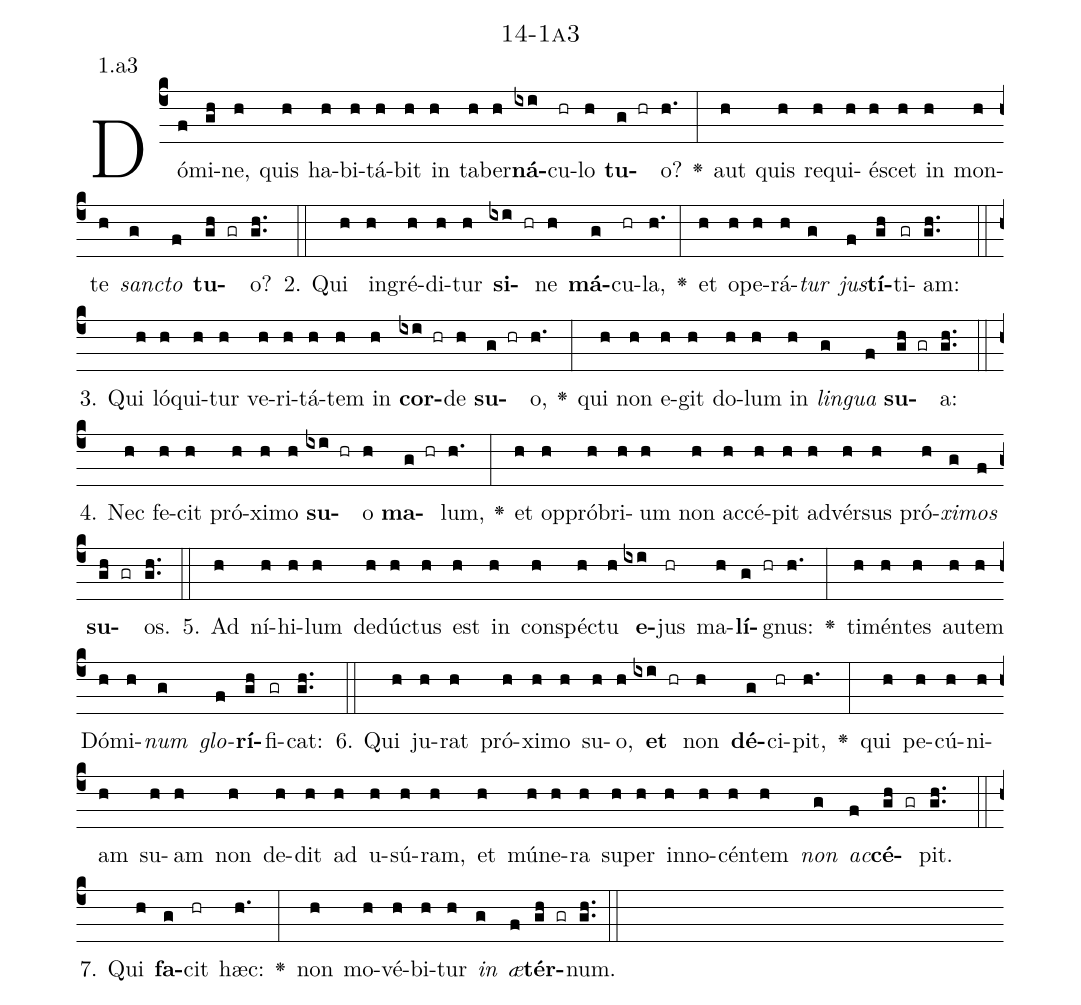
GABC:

name: 14-1a3;
annotation: 1.a3;
%%
(c4)Dó(f)mi(gh)ne,(h) quis(h) ha(h)bi(h)tá(h)bit(h) in(h) ta(h)ber(h)<b>ná</b>(ixi)cu(hr)lo(h) <b>tu</b>(g hr)o?(h.) <v>\greheightstar</v>(:) aut(h) quis(h) re(h)qui(h)é(h)scet(h) in(h) mon(h)te(h) <i>sanc</i>(g)<i>to</i>(f) <b>tu</b>(gh gr)o?(gh..) (::)
2. Qui(h) in(h)gré(h)di(h)tur(h) <b>si</b>(ixi hr)ne(h) <b>má</b>(g)cu(hr)la,(h.) <v>\greheightstar</v>(:) et(h) o(h)pe(h)rá(h)<i>tur</i>(g) <i>jus</i>(f)<b>tí</b>(gh)ti(gr)am:(gh..) (::)
3. Qui(h) ló(h)qui(h)tur(h) ve(h)ri(h)tá(h)tem(h) in(h) <b>cor</b>(ixi hr)de(h) <b>su</b>(g hr)o,(h.) <v>\greheightstar</v>(:) qui(h) non(h) e(h)git(h) do(h)lum(h) in(h) <i>lin</i>(g)<i>gua</i>(f) <b>su</b>(gh gr)a:(gh..) (::)
4. Nec(h) fe(h)cit(h) pró(h)xi(h)mo(h) <b>su</b>(ixi hr)o(h) <b>ma</b>(g hr)lum,(h.) <v>\greheightstar</v>(:) et(h) op(h)pró(h)bri(h)um(h) non(h) ac(h)cé(h)pit(h) ad(h)vér(h)sus(h) pró(h)<i>xi</i>(g)<i>mos</i>(f) <b>su</b>(gh gr)os.(gh..) (::)
5. Ad(h) ní(h)hi(h)lum(h) de(h)dúc(h)tus(h) est(h) in(h) con(h)spéc(h)tu(h) <b>e</b>(ixi)jus(hr) ma(h)<b>lí</b>(g hr)gnus:(h.) <v>\greheightstar</v>(:) ti(h)mén(h)tes(h) au(h)tem(h) Dó(h)mi(h)<i>num</i>(g) <i>glo</i>(f)<b>rí</b>(gh)fi(gr)cat:(gh..) (::)
6. Qui(h) ju(h)rat(h) pró(h)xi(h)mo(h) su(h)o,(h) <b>et</b>(ixi hr) non(h) <b>dé</b>(g)ci(hr)pit,(h.) <v>\greheightstar</v>(:) qui(h) pe(h)cú(h)ni(h)am(h) su(h)am(h) non(h) de(h)dit(h) ad(h) u(h)sú(h)ram,(h) et(h) mú(h)ne(h)ra(h) su(h)per(h) in(h)no(h)cén(h)tem(h) <i>non</i>(g) <i>ac</i>(f)<b>cé</b>(gh gr)pit.(gh..) (::)
7. Qui(h) <b>fa</b>(g)cit(hr) hæc:(h.) <v>\greheightstar</v>(:) non(h) mo(h)vé(h)bi(h)tur(h) <i>in</i>(g) <i>æ</i>(f)<b>tér</b>(gh gr)num.(gh..) (::)
